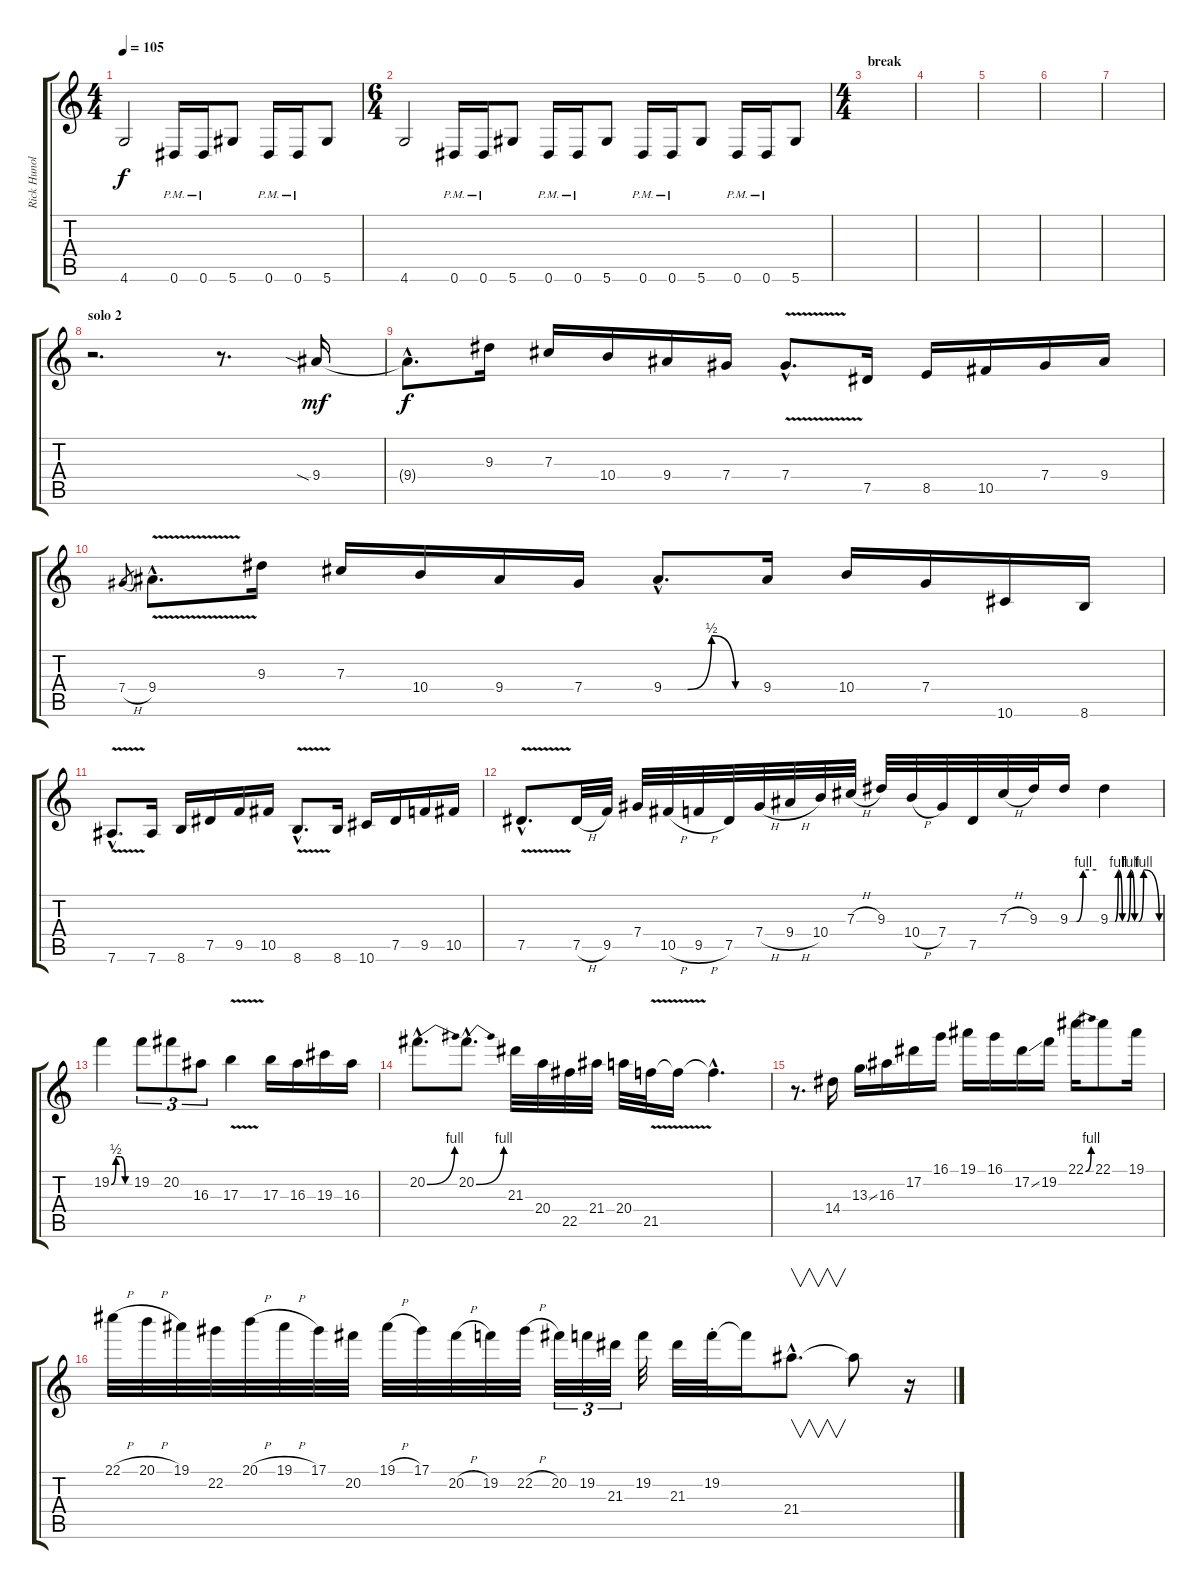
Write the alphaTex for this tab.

\track ("Rick Hunolt" "Rick Hunol") {instrument distortionguitar}
\staff {score tabs}
\tuning (Eb4 Bb3 Gb3 Db3 Ab2 Eb2) {hide}
\ts (4 4)
\tempo 105
\clef g2
\ks c
4.6.2{dy f volume 5} 0.6{pm}.16{volume 14} 0.6{pm}.16 5.6.8 0.6{pm}.16 0.6{pm}.16 5.6.8 |
\ts (6 4)
4.6.2{volume 5} 0.6{pm}.16{volume 14} 0.6{pm}.16 5.6.8 0.6{pm}.16 0.6{pm}.16 5.6.8 0.6{pm}.16 0.6{pm}.16 5.6.8 0.6{pm}.16 0.6{pm}.16 5.6.8 |
\ts (4 4)
\section ("" "break")
|
|
|
|
|
\section ("" "solo 2")
r.2{d} r.8{d} 9.4{sia}.16{dy mf} |
9.4{hac t}.8{d dy f} 9.3.16 7.3.16 10.4.16 9.4.16 7.4.16 7.4{v hac}.8{d} 7.5.16 8.5.16 10.5.16 7.4.16 9.4.16 |
7.4{h}.8{gr} 9.4{v hac}.8{d} 9.3.16 7.3.16 10.4.16 9.4.16 7.4.16 9.4{be (custom 0 0 15 0 30 2 45 0 60 0) hac}.8{d} 9.4.16 10.4.16 7.4.16 10.6.16 8.6.16 |
7.6{v hac}.8{d} 7.6.16 8.6.16 7.5.16 9.5.16 10.5.16 8.6{v hac}.8{d} 8.6.16 10.6.16 7.5.16 9.5.16 10.5.16 |
7.5{v hac}.8{d} 7.5{h}.32 9.5.32 7.4.32 10.5{h}.32 9.5{h}.32 7.5.32 7.4{h}.32 9.4{h}.32 10.4.32 7.3{h}.32 9.3.32 10.4{h}.32 7.4.32 7.5.32 7.3{h}.32 9.3.32 9.3{be (custom 0 0 15 0 30 4 60 4)}.16 9.3{be (custom 0 0 6 0 10 4 15 0 21 0 25 4 30 0 35 0 41 4 60 0)}.4 |
19.2{be (custom 0 0 15 2 30 2 45 0 60 0)}.4 19.2.8{tu (3 2)} 20.2.8{tu (3 2)} 16.3.8{tu (3 2)} 17.3{v}.4 17.3.16 16.3.16 19.3.16 16.3.16 |
20.2{be (bend 0 0 60 4) hac}.8{d} 20.2{be (bend 0 0 60 4) hac}.8{d} 21.3.32 20.4.32 22.5.32 21.4.32 20.4.32 21.5{v}.32 21.5{t}.16 21.5{hac t}.4{d} |
r.8{d} 14.4.16 13.3{ss}.16 16.3.16 17.2.16 16.1.16 19.1.16 16.1.16 17.2{ss}.16 19.2.16 22.1{be (bend 0 0 60 4)}.16 22.1.8 19.1.16 |
22.1{h}.32 20.1{h}.32 19.1.32 22.2.32 20.1{h}.32 19.1{h}.32 17.1.32 20.2.32 19.1{h}.32 17.1.32 20.2{h}.32 19.2.32 22.2{h}.32 20.2.32{tu (3 2)} 19.2.32{tu (3 2)} 21.3.32{tu (3 2)} 19.2.32 21.3.32 19.2{st}.32 19.2{t}.16 21.4{hac}.8{v d} 21.4{t}.8 r.16
